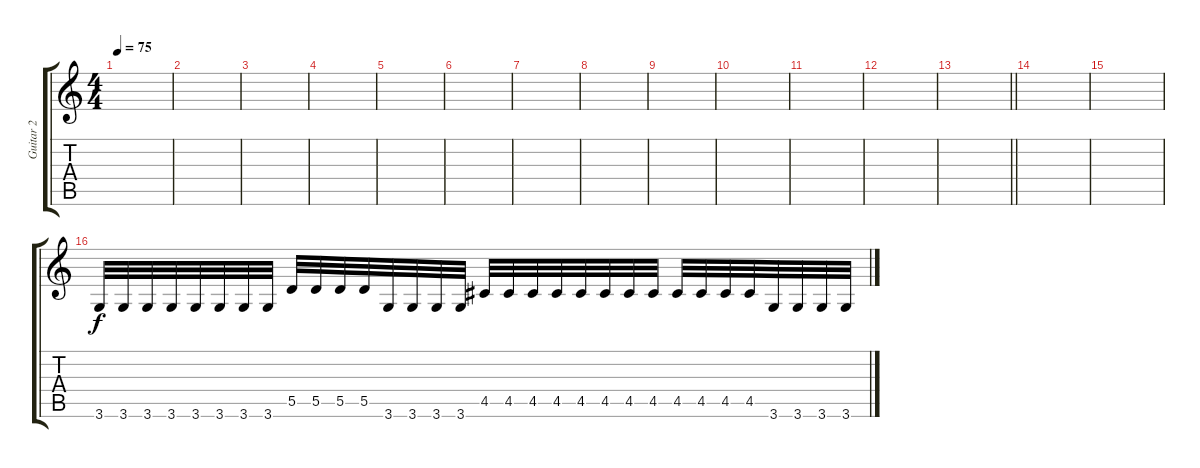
\track ("Guitar 2 " "Guitar 2 ") {instrument distortionguitar}
\staff {score tabs}
\tuning (E4 B3 G3 D3 A2 E2) {hide}
\ts (4 4)
\tempo 75
\clef g2
\ks c
|
|
|
|
|
|
|
|
|
|
|
|
\barLineRight lightlight
|
\section ("" "")
|
|
3.6.32{volume 14} 3.6.32 3.6.32 3.6.32 3.6.32 3.6.32 3.6.32 3.6.32 5.5.32 5.5.32 5.5.32 5.5.32 3.6.32 3.6.32 3.6.32 3.6.32 4.5.32 4.5.32 4.5.32 4.5.32 4.5.32 4.5.32 4.5.32 4.5.32 4.5.32 4.5.32 4.5.32 4.5.32 3.6.32 3.6.32 3.6.32 3.6.32
